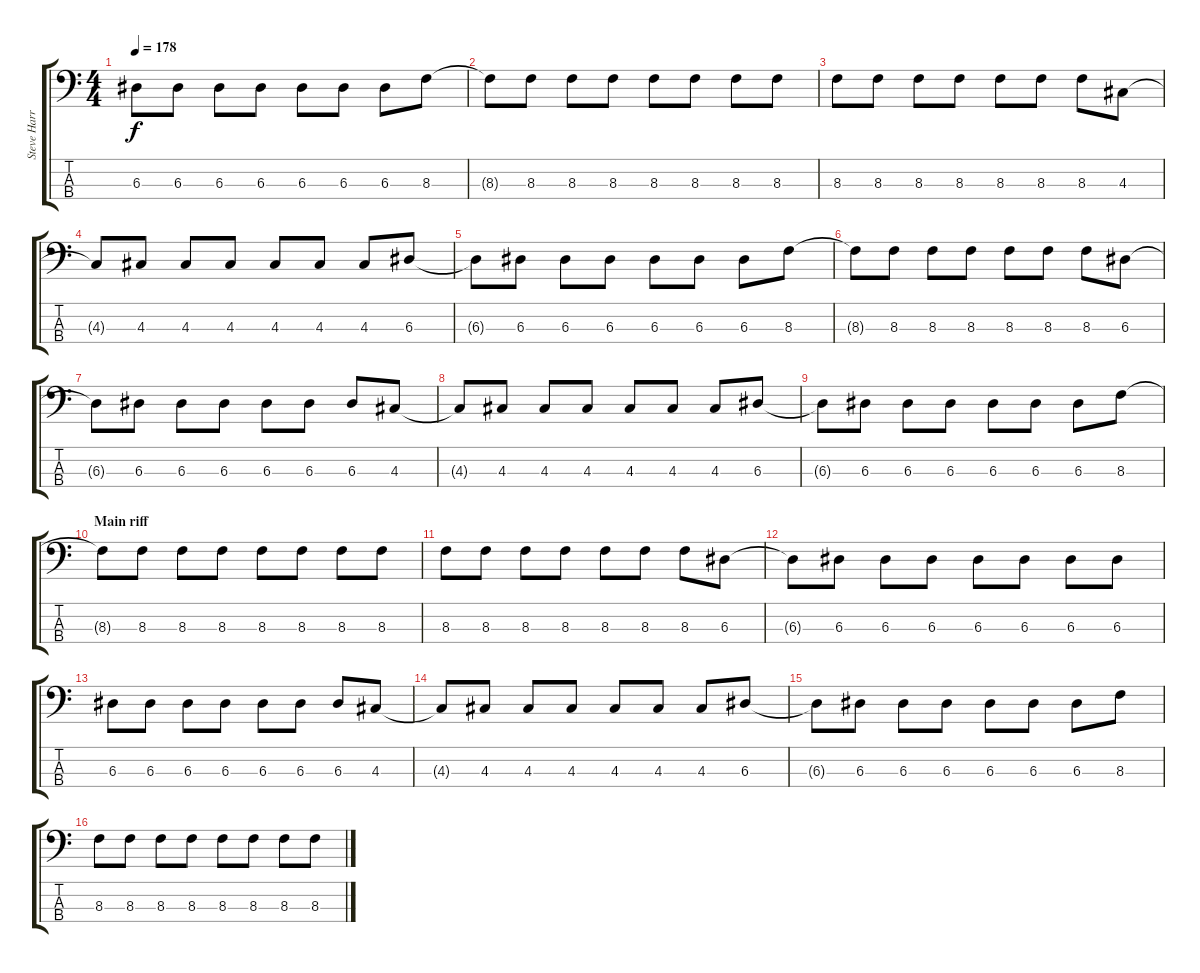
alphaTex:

\track ("Steve Harris - Bass" "Steve Harr") {instrument electricbassfinger}
\staff {score tabs}
\tuning (G2 D2 A1 E1) {hide}
\ts (4 4)
\tempo 178
\clef f4
\ks c
6.3{t}.8{dy f} 6.3.8 6.3.8 6.3.8 6.3.8 6.3.8 6.3.8 8.3.8 |
8.3{t}.8 8.3.8 8.3.8 8.3.8 8.3.8 8.3.8 8.3.8 8.3.8 |
8.3.8 8.3.8 8.3.8 8.3.8 8.3.8 8.3.8 8.3.8 4.3.8 |
4.3{t}.8 4.3.8 4.3.8 4.3.8 4.3.8 4.3.8 4.3.8 6.3.8 |
6.3{t}.8 6.3.8 6.3.8 6.3.8 6.3.8 6.3.8 6.3.8 8.3.8 |
8.3{t}.8 8.3.8 8.3.8 8.3.8 8.3.8 8.3.8 8.3.8 6.3.8 |
6.3{t}.8 6.3.8 6.3.8 6.3.8 6.3.8 6.3.8 6.3.8 4.3.8 |
4.3{t}.8 4.3.8 4.3.8 4.3.8 4.3.8 4.3.8 4.3.8 6.3.8 |
6.3{t}.8 6.3.8 6.3.8 6.3.8 6.3.8 6.3.8 6.3.8 8.3.8 |
\section ("" "Main riff")
8.3{t}.8 8.3.8 8.3.8 8.3.8 8.3.8 8.3.8 8.3.8 8.3.8 |
8.3.8 8.3.8 8.3.8 8.3.8 8.3.8 8.3.8 8.3.8 6.3.8 |
6.3{t}.8 6.3.8 6.3.8 6.3.8 6.3.8 6.3.8 6.3.8 6.3.8 |
6.3.8 6.3.8 6.3.8 6.3.8 6.3.8 6.3.8 6.3.8 4.3.8 |
4.3{t}.8 4.3.8 4.3.8 4.3.8 4.3.8 4.3.8 4.3.8 6.3.8 |
6.3{t}.8 6.3.8 6.3.8 6.3.8 6.3.8 6.3.8 6.3.8 8.3.8 |
8.3.8 8.3.8 8.3.8 8.3.8 8.3.8 8.3.8 8.3.8 8.3.8
